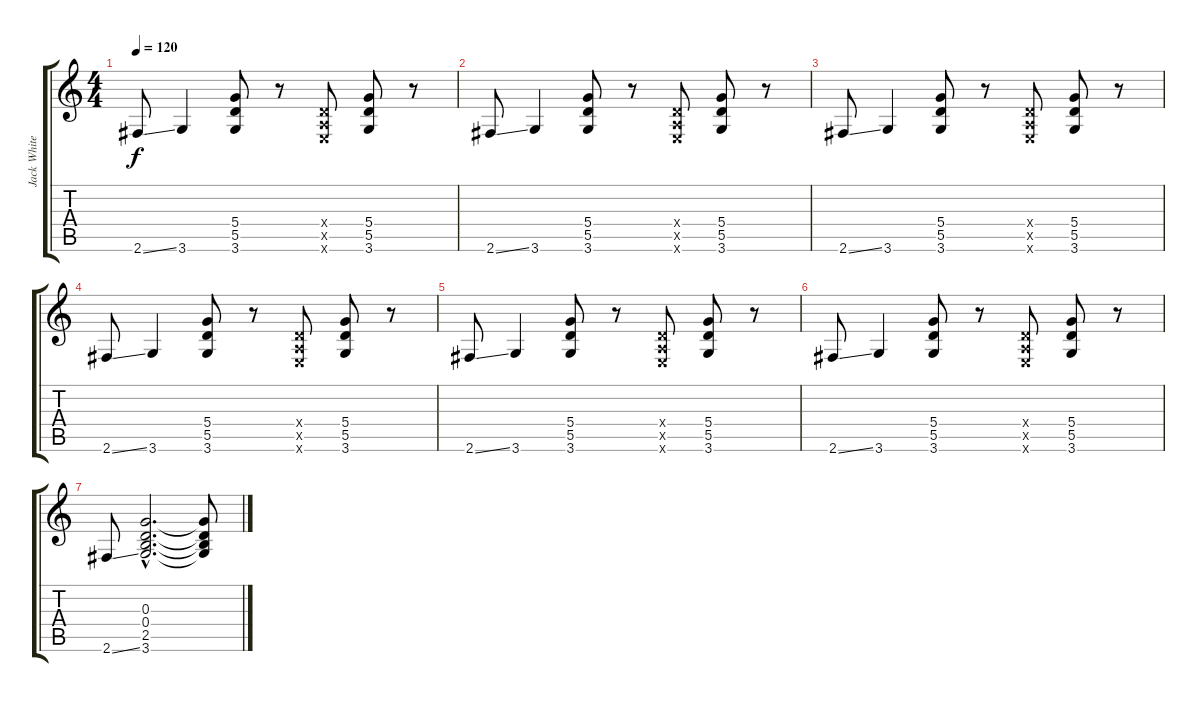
\track ("Jack White" "Jack White") {instrument acousticguitarsteel}
\staff {score tabs}
\tuning (E4 B3 G3 D3 A2 E2) {hide}
\ts (4 4)
\tempo 120
\clef g2
\ks c
2.6{ss}.8{dy f} 3.6.4 (5.4 5.5 3.6).8 r.8 (0.4{x} 0.5{x} 0.6{x}).8 (5.4 5.5 3.6).8 r.8 |
2.6{ss}.8 3.6.4 (5.4 5.5 3.6).8 r.8 (0.4{x} 0.5{x} 0.6{x}).8 (5.4 5.5 3.6).8 r.8 |
2.6{ss}.8 3.6.4 (5.4 5.5 3.6).8 r.8 (0.4{x} 0.5{x} 0.6{x}).8 (5.4 5.5 3.6).8 r.8 |
2.6{ss}.8 3.6.4 (5.4 5.5 3.6).8 r.8 (0.4{x} 0.5{x} 0.6{x}).8 (5.4 5.5 3.6).8 r.8 |
2.6{ss}.8 3.6.4 (5.4 5.5 3.6).8 r.8 (0.4{x} 0.5{x} 0.6{x}).8 (5.4 5.5 3.6).8 r.8 |
2.6{ss}.8 3.6.4 (5.4 5.5 3.6).8 r.8 (0.4{x} 0.5{x} 0.6{x}).8 (5.4 5.5 3.6).8 r.8 |
2.6{ss}.8 (0.3{hac} 0.4{hac} 2.5{hac} 3.6{hac}).2{d} (0.3{t} 0.4{t} 2.5{t} 3.6{t}).8
